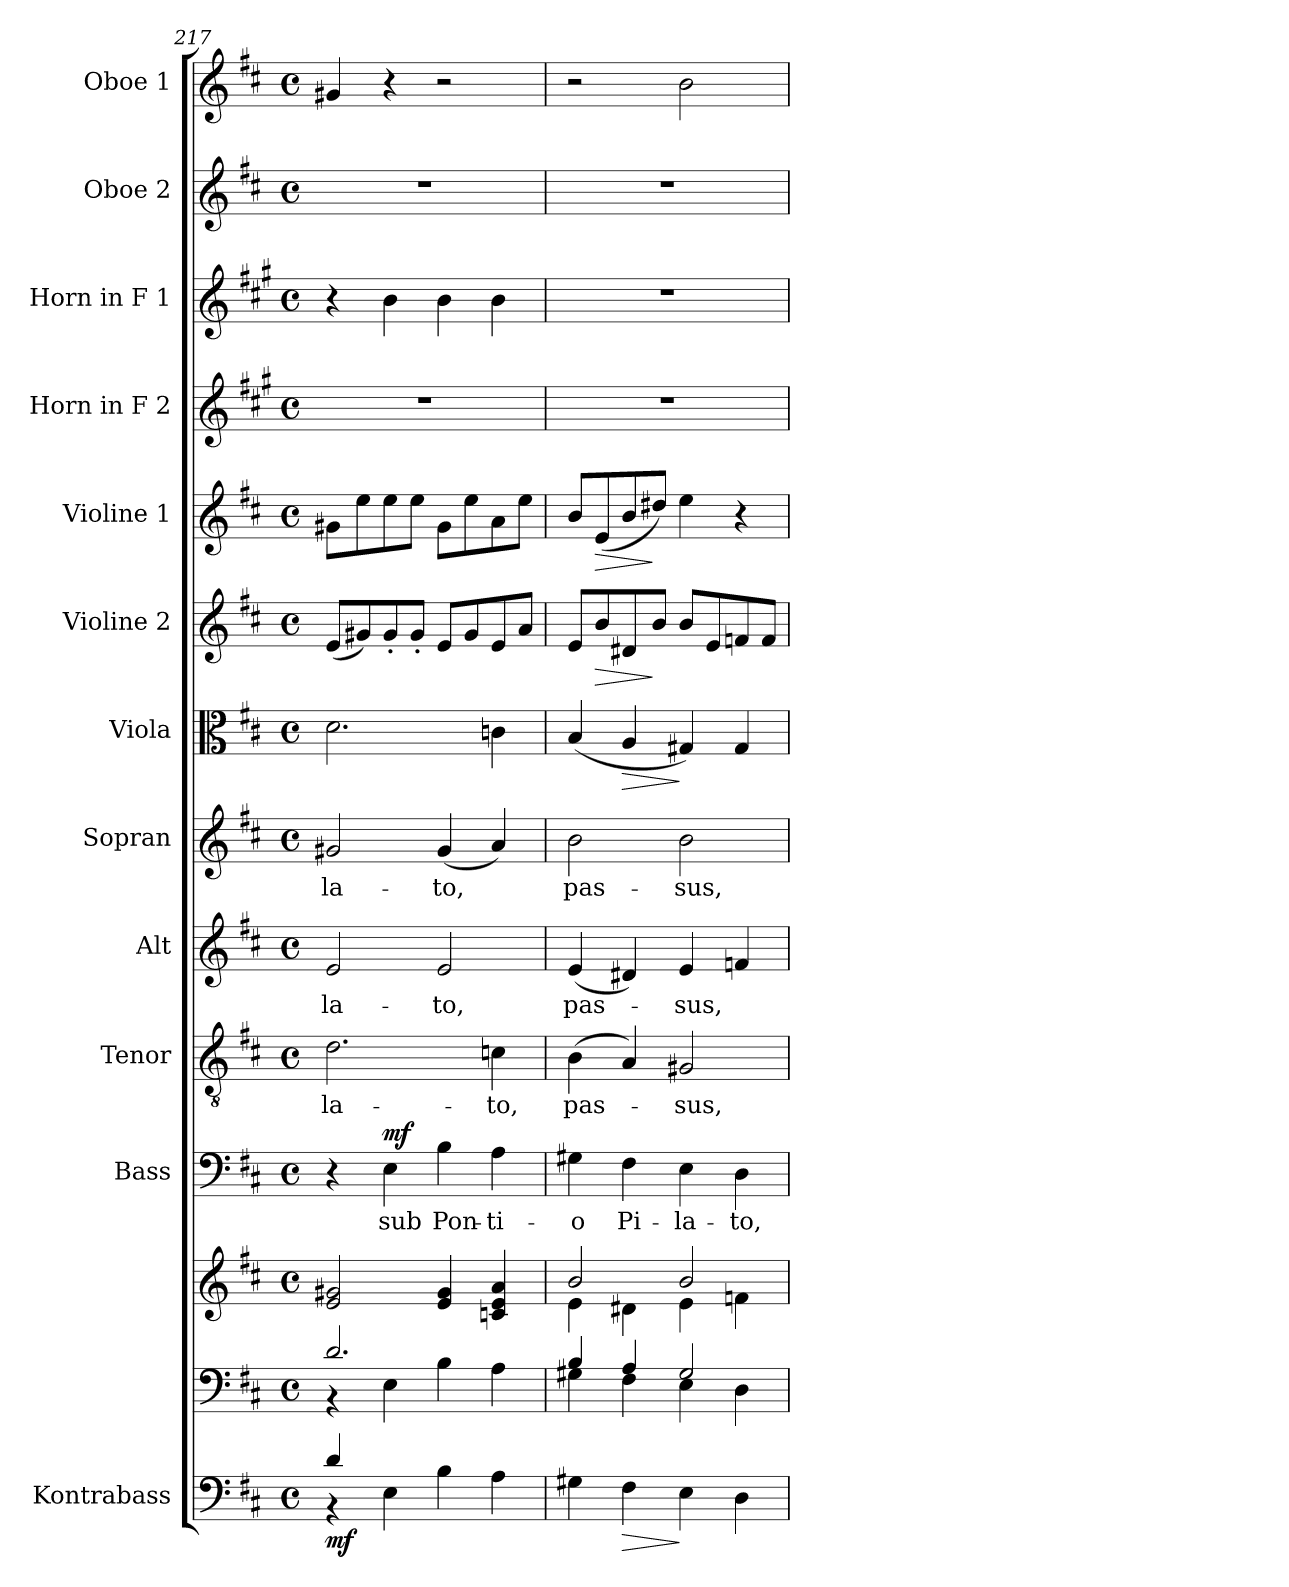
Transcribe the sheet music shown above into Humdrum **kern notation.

**kern	**dynam	**kern	**kern	**kern	**text	**dynam	**kern	**text	**kern	**text	**kern	**text	**kern	**dynam	**kern	**dynam	**kern	**dynam	**kern	**kern	**kern	**kern
*part13	*part13	*part12	*part12	*part11	*part11	*part11	*part10	*part10	*part9	*part9	*part8	*part8	*part7	*part7	*part6	*part6	*part5	*part5	*part4	*part3	*part2	*part1
*staff14	*staff14	*staff13	*staff12	*staff11	*staff11	*staff11	*staff10	*staff10	*staff9	*staff9	*staff8	*staff8	*staff7	*staff7	*staff6	*staff6	*staff5	*staff5	*staff4	*staff3	*staff2	*staff1
*I"Kontrabass	*	*	*	*I"Bass	*	*	*I"Tenor	*	*I"Alt	*	*I"Sopran	*	*I"Viola	*	*I"Violine 2	*	*I"Violine 1	*	*I"Horn in F 2	*I"Horn in F 1	*I"Oboe 2	*I"Oboe 1
*I'Kb.	*	*	*	*I'B.	*	*	*I'T.	*	*I'A.	*	*I'S.	*	*I'Vla.	*	*I'Vl. 2	*	*I'Vl. 1	*	*	*	*I'Ob. 2	*I'Ob. 1
*clefF4	*	*clefF4	*clefG2	*clefF4	*	*	*clefGv2	*	*clefG2	*	*clefG2	*	*clefC3	*	*clefG2	*	*clefG2	*	*clefG2	*clefG2	*clefG2	*clefG2
*ITrd7c12	*	*	*	*	*	*	*	*	*	*	*	*	*	*	*	*	*	*	*ITrd4c7	*ITrd4c7	*	*
*k[f#c#]	*	*k[f#c#]	*k[f#c#]	*k[f#c#]	*	*	*k[f#c#]	*	*k[f#c#]	*	*k[f#c#]	*	*k[f#c#]	*	*k[f#c#]	*	*k[f#c#]	*	*k[f#c#]	*k[f#c#]	*k[f#c#]	*k[f#c#]
*D:	*	*D:	*D:	*D:	*	*	*D:	*	*D:	*	*D:	*	*D:	*	*D:	*	*D:	*	*D:	*D:	*D:	*D:
*M4/4	*	*M4/4	*M4/4	*M4/4	*	*	*M4/4	*	*M4/4	*	*M4/4	*	*M4/4	*	*M4/4	*	*M4/4	*	*M4/4	*M4/4	*M4/4	*M4/4
*met(c)	*	*met(c)	*met(c)	*met(c)	*	*	*met(c)	*	*met(c)	*	*met(c)	*	*met(c)	*	*met(c)	*	*met(c)	*	*met(c)	*met(c)	*met(c)	*met(c)
=217	=217	=217	=217	=217	=217	=217	=217	=217	=217	=217	=217	=217	=217	=217	=217	=217	=217	=217	=217	=217	=217	=217
*^	*	*^	*	*	*	*	*	*	*	*	*	*	*	*	*	*	*	*	*	*	*	*
!	!	!LO:DY:b	!	!	!	!	!	!	!	!LO:LY:b	!	!LO:LY:b	!	!LO:LY:b	!	!	!	!	!	!	!	!	!	!
4D/	4r	mf	2.d/	4rBB	2e/ 2g#X/	4r	.	.	2.d\	-la-	2e/	-la-	2g#X/	-la-	2.d\	.	(<8e/L	.	8g#X\L	.	1r	4r	1r	4g#X/
.	.	.	.	.	.	.	.	.	.	.	.	.	.	.	.	.	8g#X/)	.	8ee\	.	.	.	.	.
!	!	!	!	!	!	!	!LO:LY:b	!LO:DY:a	!	!	!	!	!	!	!	!	!	!	!	!	!	!	!	!
4ryy	4EE\	.	.	4E\	.	4E\	sub	mf	.	.	.	.	.	.	.	.	8g#'</	.	8ee\	.	.	4e\	.	4r
.	.	.	.	.	.	.	.	.	.	.	.	.	.	.	.	.	8g#'</J	.	8ee\J	.	.	.	.	.
!	!	!	!	!	!	!	!LO:LY:b	!	!	!	!	!LO:LY:b	!	!LO:LY:b	!	!	!	!	!	!	!	!	!	!
2ryy	4BB\	.	.	4B\	4e/ 4g#/	4B\	Pon-	.	.	.	2e/	-to,	(<4g#/	-to,	.	.	8e/L	.	8g#\L	.	.	4e\	.	2r
.	.	.	.	.	.	.	.	.	.	.	.	.	.	.	.	.	8g#/	.	8ee\	.	.	.	.	.
!	!	!	!	!	!	!	!LO:LY:b	!	!	!LO:LY:b	!	!	!	!	!	!	!	!	!	!	!	!	!	!
.	4AA\	.	4ryy	4A\	4cn/ 4e/ 4a/	4A\	-ti-	.	4cn\	-to,	.	.	4a/)	.	4cn\	.	8e/	.	8a\	.	.	4e\	.	.
.	.	.	.	.	.	.	.	.	.	.	.	.	.	.	.	.	8a/J	.	8ee\J	.	.	.	.	.
*v	*v	*	*	*	*	*	*	*	*	*	*	*	*	*	*	*	*	*	*	*	*	*	*	*
=218	=218	=218	=218	=218	=218	=218	=218	=218	=218	=218	=218	=218	=218	=218	=218	=218	=218	=218	=218	=218	=218	=218	=218
*	*	*	*	*^	*	*	*	*	*	*	*	*	*	*	*	*	*	*	*	*	*	*	*
!	!	!	!	!	!	!	!LO:LY:b	!	!	!LO:LY:b	!	!LO:LY:b	!	!LO:LY:b	!	!	!	!	!	!	!	!	!	!
4GG#X\	.	4B/	4G#X\	2b/	4e\	4G#X\	-o	.	(>4B\	pas-	(<4e/	pas-	2b\	pas-	(<4B/	.	8e/L	.	8b/L	.	1r	1r	1r	2r
!	!	!	!	!	!	!	!	!	!	!	!	!	!	!	!	!	!	!LO:HP:b	!	!LO:HP:b	!	!	!	!
.	.	.	.	.	.	.	.	.	.	.	.	.	.	.	.	.	8b/	>	(<8e/	>	.	.	.	.
!	!LO:HP:b	!	!	!	!	!	!LO:LY:b	!	!	!	!	!	!	!	!	!LO:HP:b	!	!	!	!	!	!	!	!
4FF#\	>	4A/	4F#\	.	4d#X\	4F#\	Pi-	.	4A/)	.	4d#X/)	.	.	.	4A/	>	8d#X/	.	8b/	.	.	.	.	.
.	.	.	.	.	.	.	.	.	.	.	.	.	.	.	.	.	8b/J	]	8dd#X/J)	]	.	.	.	.
!	!	!	!	!	!	!	!LO:LY:b	!	!	!LO:LY:b	!	!LO:LY:b	!	!LO:LY:b	!	!	!	!	!	!	!	!	!	!
4EE\	]	2G#/	4E\	2b/	4e\	4E\	-la-	.	2G#X/	-sus,	4e/	-sus,	2b\	-sus,	4G#X/)	]	8b/L	.	4ee\	.	.	.	.	2b\
.	.	.	.	.	.	.	.	.	.	.	.	.	.	.	.	.	8e/	.	.	.	.	.	.	.
!	!	!	!	!	!	!	!LO:LY:b	!	!	!	!	!	!	!	!	!	!	!	!	!	!	!	!	!
4DD\	.	.	4D\	.	4fn\	4D\	-to,	.	.	.	4fn/	.	.	.	4G#/	.	8fn/	.	4r	.	.	.	.	.
.	.	.	.	.	.	.	.	.	.	.	.	.	.	.	.	.	8f/J	.	.	.	.	.	.	.
*	*	*v	*v	*	*	*	*	*	*	*	*	*	*	*	*	*	*	*	*	*	*	*	*	*
*	*	*	*v	*v	*	*	*	*	*	*	*	*	*	*	*	*	*	*	*	*	*	*	*
=	=	=	=	=	=	=	=	=	=	=	=	=	=	=	=	=	=	=	=	=	=	=
*-	*-	*-	*-	*-	*-	*-	*-	*-	*-	*-	*-	*-	*-	*-	*-	*-	*-	*-	*-	*-	*-	*-
